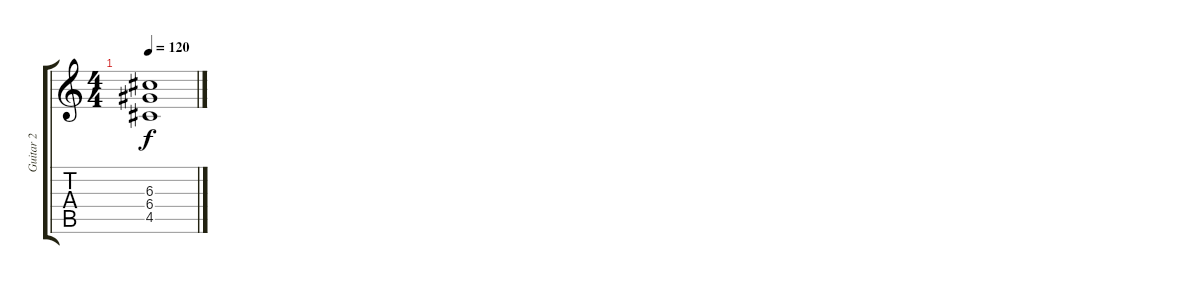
\track ("Guitar 2" "Guitar 2") {instrument distortionguitar}
\staff {score tabs}
\tuning (E4 B3 G3 D3 A2 E2) {hide}
\ts (4 4)
\tempo 120
\clef g2
\ks c
(6.3{t} 6.4{t} 4.5{t}).1{dy f}
